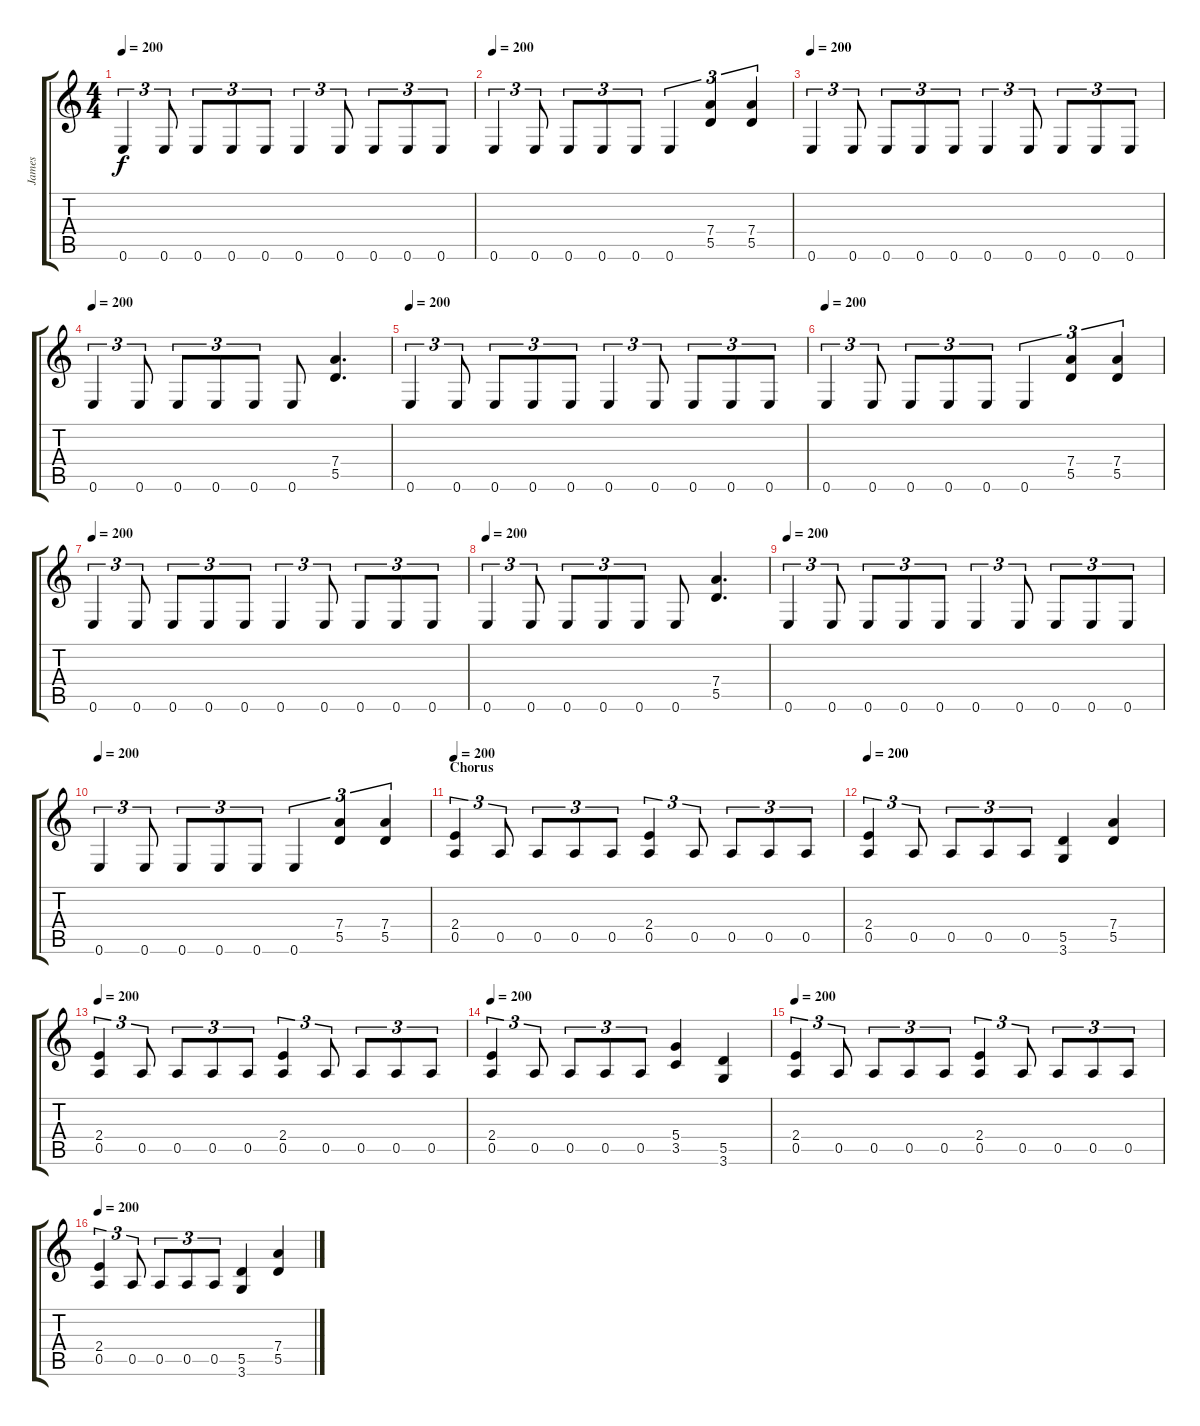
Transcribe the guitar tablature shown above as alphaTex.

\track ("James" "James") {instrument distortionguitar}
\staff {score tabs}
\tuning (E4 B3 G3 D3 A2 E2) {hide}
\ts (4 4)
\tempo 200
\clef g2
\ks c
0.6.4{tu (3 2) dy f} 0.6.8{tu (3 2)} 0.6.8{tu (3 2)} 0.6.8{tu (3 2)} 0.6.8{tu (3 2)} 0.6.4{tu (3 2)} 0.6.8{tu (3 2)} 0.6.8{tu (3 2)} 0.6.8{tu (3 2)} 0.6.8{tu (3 2)} |
\tempo 200
0.6.4{tu (3 2)} 0.6.8{tu (3 2)} 0.6.8{tu (3 2)} 0.6.8{tu (3 2)} 0.6.8{tu (3 2)} 0.6.4{tu (3 2)} (7.4 5.5).4{tu (3 2)} (7.4 5.5).4{tu (3 2)} |
\tempo 200
0.6.4{tu (3 2)} 0.6.8{tu (3 2)} 0.6.8{tu (3 2)} 0.6.8{tu (3 2)} 0.6.8{tu (3 2)} 0.6.4{tu (3 2)} 0.6.8{tu (3 2)} 0.6.8{tu (3 2)} 0.6.8{tu (3 2)} 0.6.8{tu (3 2)} |
\tempo 200
0.6.4{tu (3 2)} 0.6.8{tu (3 2)} 0.6.8{tu (3 2)} 0.6.8{tu (3 2)} 0.6.8{tu (3 2)} 0.6.8 (7.4 5.5).4{d} |
\tempo 200
0.6.4{tu (3 2)} 0.6.8{tu (3 2)} 0.6.8{tu (3 2)} 0.6.8{tu (3 2)} 0.6.8{tu (3 2)} 0.6.4{tu (3 2)} 0.6.8{tu (3 2)} 0.6.8{tu (3 2)} 0.6.8{tu (3 2)} 0.6.8{tu (3 2)} |
\tempo 200
0.6.4{tu (3 2)} 0.6.8{tu (3 2)} 0.6.8{tu (3 2)} 0.6.8{tu (3 2)} 0.6.8{tu (3 2)} 0.6.4{tu (3 2)} (7.4 5.5).4{tu (3 2)} (7.4 5.5).4{tu (3 2)} |
\tempo 200
0.6.4{tu (3 2)} 0.6.8{tu (3 2)} 0.6.8{tu (3 2)} 0.6.8{tu (3 2)} 0.6.8{tu (3 2)} 0.6.4{tu (3 2)} 0.6.8{tu (3 2)} 0.6.8{tu (3 2)} 0.6.8{tu (3 2)} 0.6.8{tu (3 2)} |
\tempo 200
0.6.4{tu (3 2)} 0.6.8{tu (3 2)} 0.6.8{tu (3 2)} 0.6.8{tu (3 2)} 0.6.8{tu (3 2)} 0.6.8 (7.4 5.5).4{d} |
\tempo 200
0.6.4{tu (3 2)} 0.6.8{tu (3 2)} 0.6.8{tu (3 2)} 0.6.8{tu (3 2)} 0.6.8{tu (3 2)} 0.6.4{tu (3 2)} 0.6.8{tu (3 2)} 0.6.8{tu (3 2)} 0.6.8{tu (3 2)} 0.6.8{tu (3 2)} |
\tempo 200
0.6.4{tu (3 2)} 0.6.8{tu (3 2)} 0.6.8{tu (3 2)} 0.6.8{tu (3 2)} 0.6.8{tu (3 2)} 0.6.4{tu (3 2)} (7.4 5.5).4{tu (3 2)} (7.4 5.5).4{tu (3 2)} |
\section ("" "Chorus")
\tempo 200
(2.4 0.5).4{tu (3 2)} 0.5.8{tu (3 2)} 0.5.8{tu (3 2)} 0.5.8{tu (3 2)} 0.5.8{tu (3 2)} (2.4 0.5).4{tu (3 2)} 0.5.8{tu (3 2)} 0.5.8{tu (3 2)} 0.5.8{tu (3 2)} 0.5.8{tu (3 2)} |
\tempo 200
(2.4 0.5).4{tu (3 2)} 0.5.8{tu (3 2)} 0.5.8{tu (3 2)} 0.5.8{tu (3 2)} 0.5.8{tu (3 2)} (5.5 3.6).4 (7.4 5.5).4 |
\tempo 200
(2.4 0.5).4{tu (3 2)} 0.5.8{tu (3 2)} 0.5.8{tu (3 2)} 0.5.8{tu (3 2)} 0.5.8{tu (3 2)} (2.4 0.5).4{tu (3 2)} 0.5.8{tu (3 2)} 0.5.8{tu (3 2)} 0.5.8{tu (3 2)} 0.5.8{tu (3 2)} |
\tempo 200
(2.4 0.5).4{tu (3 2)} 0.5.8{tu (3 2)} 0.5.8{tu (3 2)} 0.5.8{tu (3 2)} 0.5.8{tu (3 2)} (5.4 3.5).4 (5.5 3.6).4 |
\tempo 200
(2.4 0.5).4{tu (3 2)} 0.5.8{tu (3 2)} 0.5.8{tu (3 2)} 0.5.8{tu (3 2)} 0.5.8{tu (3 2)} (2.4 0.5).4{tu (3 2)} 0.5.8{tu (3 2)} 0.5.8{tu (3 2)} 0.5.8{tu (3 2)} 0.5.8{tu (3 2)} |
\tempo 200
(2.4 0.5).4{tu (3 2)} 0.5.8{tu (3 2)} 0.5.8{tu (3 2)} 0.5.8{tu (3 2)} 0.5.8{tu (3 2)} (5.5 3.6).4 (7.4 5.5).4
